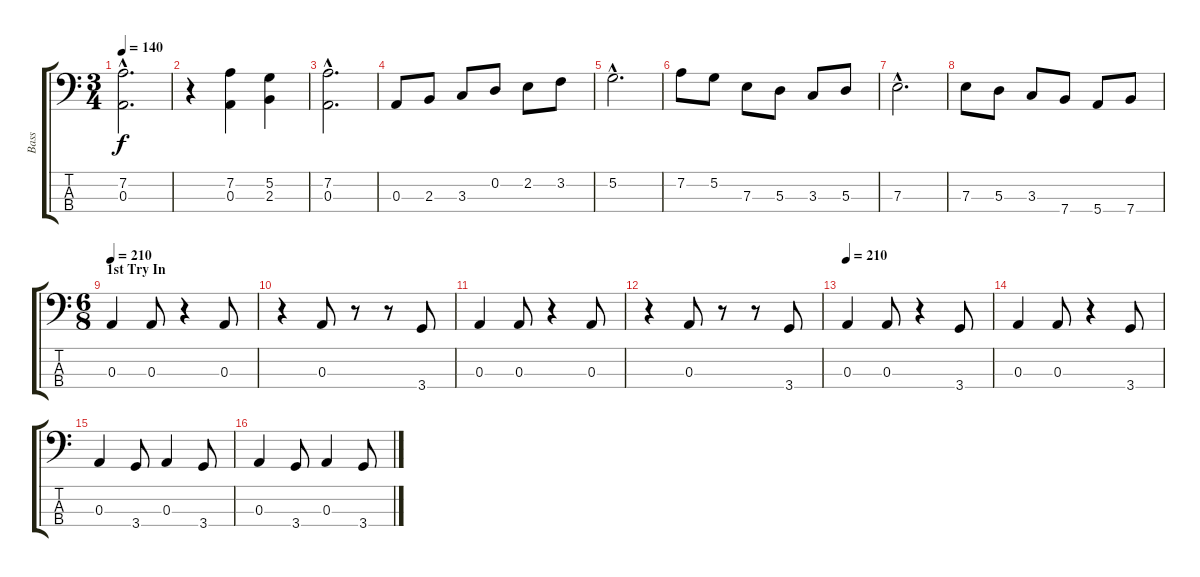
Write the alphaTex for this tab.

\track ("Bass" "Bass") {instrument electricbasspick}
\staff {score tabs}
\tuning (G2 D2 A1 E1) {hide}
\ts (3 4)
\tempo 140
\clef f4
\ks c
(7.2{hac} 0.3{hac}).2{d dy f} |
r.4 (7.2 0.3).4 (5.2 2.3).4 |
(7.2{hac} 0.3{hac}).2{d} |
0.3.8 2.3.8 3.3.8 0.2.8 2.2.8 3.2.8 |
5.2{hac}.2{d} |
7.2.8 5.2.8 7.3.8 5.3.8 3.3.8 5.3.8 |
7.3{hac}.2{d} |
7.3.8 5.3.8 3.3.8 7.4.8 5.4.8 7.4.8 |
\ts (6 8)
\section ("" "1st Try In")
\tempo 210
0.3.4 0.3.8 r.4 0.3.8 |
r.4 0.3.8 r.8 r.8 3.4.8 |
0.3.4 0.3.8 r.4 0.3.8 |
r.4 0.3.8 r.8 r.8 3.4.8 |
\tempo 210
0.3.4 0.3.8 r.4 3.4.8 |
0.3.4 0.3.8 r.4 3.4.8 |
0.3.4 3.4.8 0.3.4 3.4.8 |
0.3.4 3.4.8 0.3.4 3.4.8
